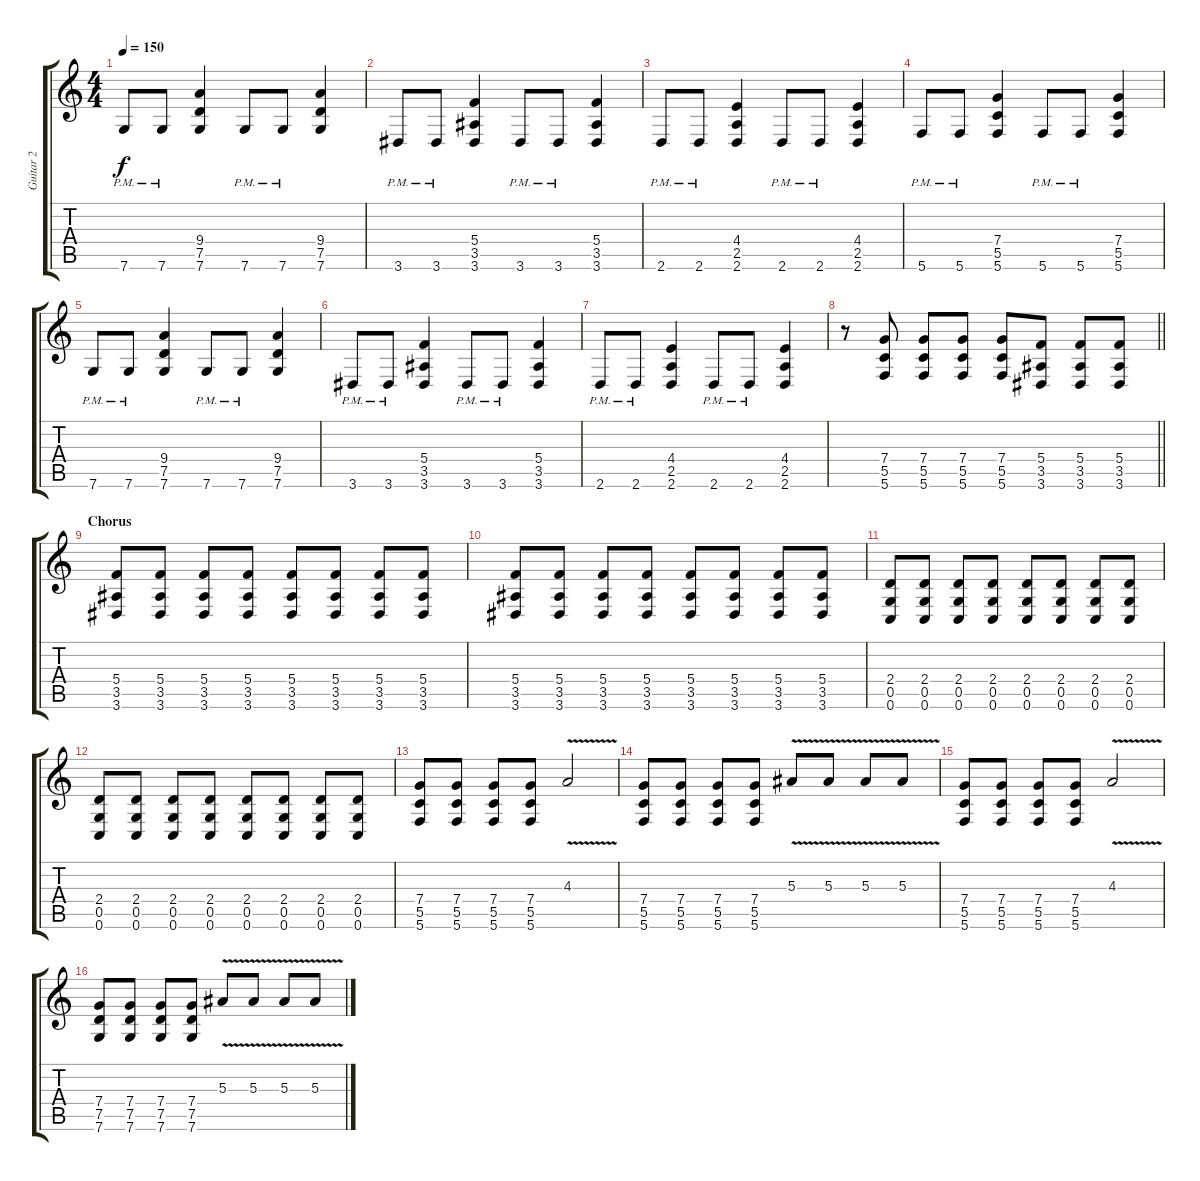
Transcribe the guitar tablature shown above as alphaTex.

\track ("Guitar 2" "Guitar 2") {instrument distortionguitar}
\staff {score tabs}
\tuning (D4 A3 F3 C3 G2 C2) {hide}
\ts (4 4)
\tempo 150
\clef g2
\ks c
7.6{pm}.8{dy f} 7.6{pm}.8 (9.4 7.5 7.6).4 7.6{pm}.8 7.6{pm}.8 (9.4 7.5 7.6).4 |
3.6{pm}.8 3.6{pm}.8 (5.4 3.5 3.6).4 3.6{pm}.8 3.6{pm}.8 (5.4 3.5 3.6).4 |
2.6{pm}.8 2.6{pm}.8 (4.4 2.5 2.6).4 2.6{pm}.8 2.6{pm}.8 (4.4 2.5 2.6).4 |
5.6{pm}.8 5.6{pm}.8 (7.4 5.5 5.6).4 5.6{pm}.8 5.6{pm}.8 (7.4 5.5 5.6).4 |
7.6{pm}.8 7.6{pm}.8 (9.4 7.5 7.6).4 7.6{pm}.8 7.6{pm}.8 (9.4 7.5 7.6).4 |
3.6{pm}.8 3.6{pm}.8 (5.4 3.5 3.6).4 3.6{pm}.8 3.6{pm}.8 (5.4 3.5 3.6).4 |
2.6{pm}.8 2.6{pm}.8 (4.4 2.5 2.6).4 2.6{pm}.8 2.6{pm}.8 (4.4 2.5 2.6).4 |
\barLineRight lightlight
r.8 (7.4 5.5 5.6).8 (7.4 5.5 5.6).8 (7.4 5.5 5.6).8 (7.4 5.5 5.6).8 (5.4 3.5 3.6).8 (5.4 3.5 3.6).8 (5.4 3.5 3.6).8 |
\section ("" "Chorus")
(5.4 3.5 3.6).8 (5.4 3.5 3.6).8 (5.4 3.5 3.6).8 (5.4 3.5 3.6).8 (5.4 3.5 3.6).8 (5.4 3.5 3.6).8 (5.4 3.5 3.6).8 (5.4 3.5 3.6).8 |
(5.4 3.5 3.6).8 (5.4 3.5 3.6).8 (5.4 3.5 3.6).8 (5.4 3.5 3.6).8 (5.4 3.5 3.6).8 (5.4 3.5 3.6).8 (5.4 3.5 3.6).8 (5.4 3.5 3.6).8 |
(2.4 0.5 0.6).8 (2.4 0.5 0.6).8 (2.4 0.5 0.6).8 (2.4 0.5 0.6).8 (2.4 0.5 0.6).8 (2.4 0.5 0.6).8 (2.4 0.5 0.6).8 (2.4 0.5 0.6).8 |
(2.4 0.5 0.6).8 (2.4 0.5 0.6).8 (2.4 0.5 0.6).8 (2.4 0.5 0.6).8 (2.4 0.5 0.6).8 (2.4 0.5 0.6).8 (2.4 0.5 0.6).8 (2.4 0.5 0.6).8 |
(7.4 5.5 5.6).8 (7.4 5.5 5.6).8 (7.4 5.5 5.6).8 (7.4 5.5 5.6).8 4.3{v}.2 |
(7.4 5.5 5.6).8 (7.4 5.5 5.6).8 (7.4 5.5 5.6).8 (7.4 5.5 5.6).8 5.3{v}.8 5.3{v}.8 5.3{v}.8 5.3{v}.8 |
(7.4 5.5 5.6).8 (7.4 5.5 5.6).8 (7.4 5.5 5.6).8 (7.4 5.5 5.6).8 4.3{v}.2 |
(7.4 7.5 7.6).8 (7.4 7.5 7.6).8 (7.4 7.5 7.6).8 (7.4 7.5 7.6).8 5.3{v}.8 5.3{v}.8 5.3{v}.8 5.3{v}.8
